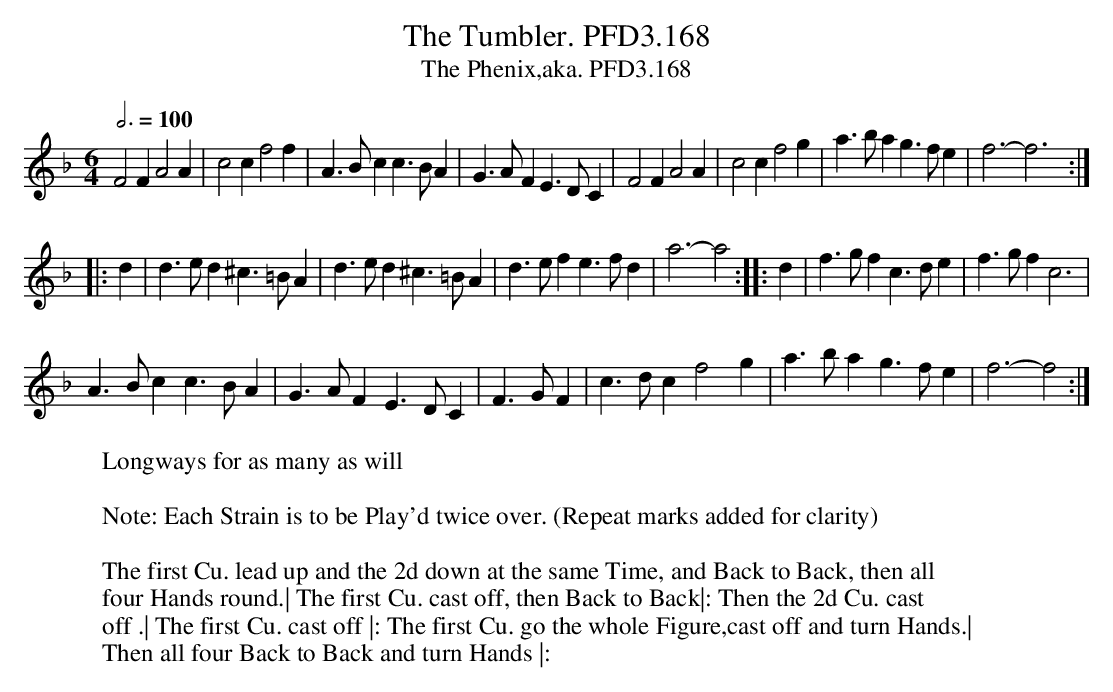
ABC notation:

X:1
T:Tumbler. PFD3.168, The
T:Phenix,aka. PFD3.168, The
W:Longways for as many as will
M:6/4
L:1/8
Q:3/4=100
K:F
F4F2 A4A2|c4c2 f4f2|A3Bc2 c3BA2|G3AF2 E3DC2|\
F4F2 A4A2|c4c2 f4g2|a3ba2 g3fe2|f6-f6:|
|:d2|d3ed2 ^c3=BA2|d3ed2 ^c3=BA2|d3ef2 e3fd2|\
a6-a4::d2|f3gf2 c3de2|f3gf2 c6|
A3Bc2 c3BA2|G3AF2 E3DC2|F3GF2|\
c3dc2 f4g2|a3ba2g3fe2|f6-f4:|
W:
W:Note: Each Strain is to be Play'd twice over. (Repeat marks added for clarity)
W:
W:The first Cu. lead up and the 2d down at the same Time, and Back to Back, then all
W:four Hands round.| The first Cu. cast off, then Back to Back|: Then the 2d Cu. cast
W:off .| The first Cu. cast off |: The first Cu. go the whole Figure,cast off and turn Hands.|
W:Then all four Back to Back and turn Hands |:
